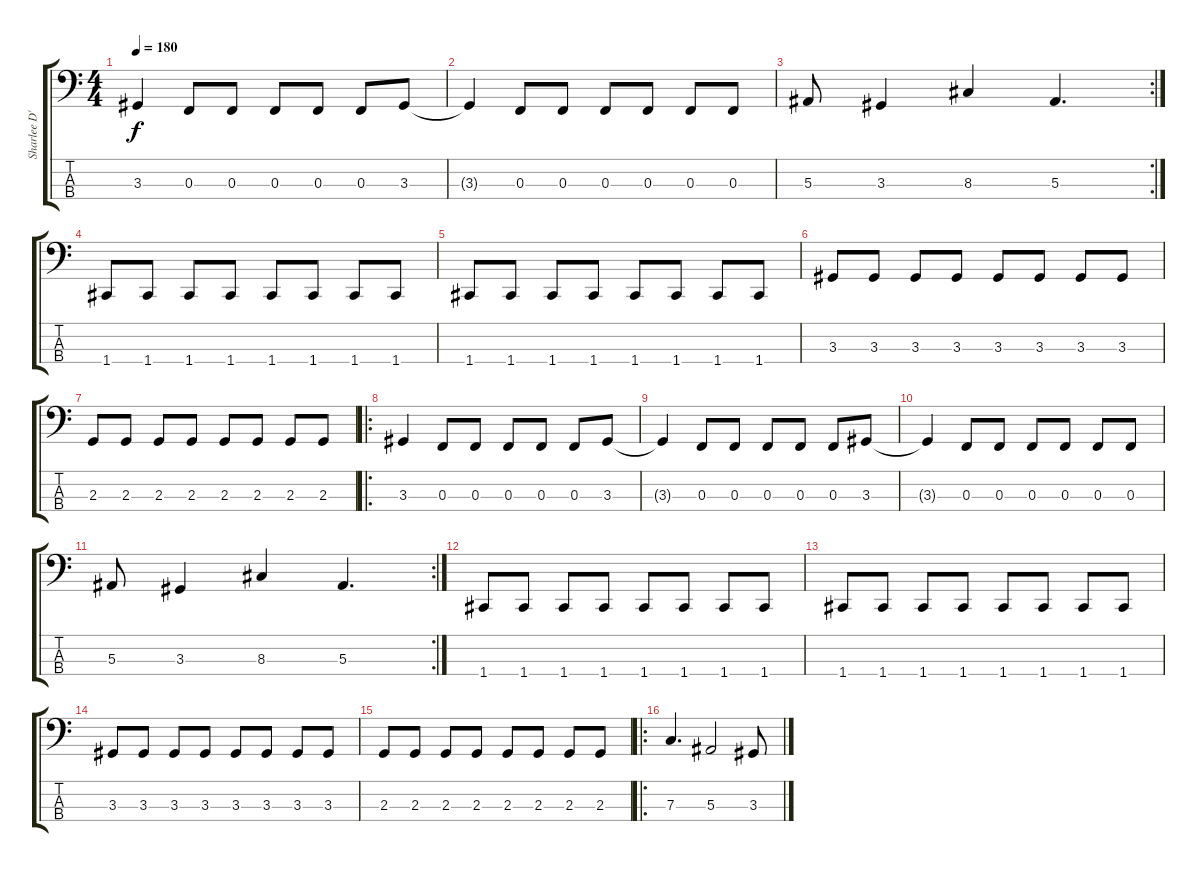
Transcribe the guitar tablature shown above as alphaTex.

\track ("Sharlee D'Angelo" "Sharlee D'") {instrument electricbasspick}
\staff {score tabs}
\tuning (Eb2 Bb1 F1 C1) {hide}
\ts (4 4)
\tempo 180
\clef f4
\ks c
3.3{t}.4{dy f} 0.3.8 0.3.8 0.3.8 0.3.8 0.3.8 3.3.8 |
3.3{t}.4 0.3.8 0.3.8 0.3.8 0.3.8 0.3.8 0.3.8 |
\rc 2
5.3.8 3.3.4 8.3.4 5.3.4{d} |
1.4.8 1.4.8 1.4.8 1.4.8 1.4.8 1.4.8 1.4.8 1.4.8 |
1.4.8 1.4.8 1.4.8 1.4.8 1.4.8 1.4.8 1.4.8 1.4.8 |
3.3.8 3.3.8 3.3.8 3.3.8 3.3.8 3.3.8 3.3.8 3.3.8 |
2.3.8 2.3.8 2.3.8 2.3.8 2.3.8 2.3.8 2.3.8 2.3.8 |
\ro
3.3.4 0.3.8 0.3.8 0.3.8 0.3.8 0.3.8 3.3.8 |
3.3{t}.4 0.3.8 0.3.8 0.3.8 0.3.8 0.3.8 3.3.8 |
3.3{t}.4 0.3.8 0.3.8 0.3.8 0.3.8 0.3.8 0.3.8 |
\rc 2
5.3.8 3.3.4 8.3.4 5.3.4{d} |
1.4.8 1.4.8 1.4.8 1.4.8 1.4.8 1.4.8 1.4.8 1.4.8 |
1.4.8 1.4.8 1.4.8 1.4.8 1.4.8 1.4.8 1.4.8 1.4.8 |
3.3.8 3.3.8 3.3.8 3.3.8 3.3.8 3.3.8 3.3.8 3.3.8 |
2.3.8 2.3.8 2.3.8 2.3.8 2.3.8 2.3.8 2.3.8 2.3.8 |
\ro
7.3.4{d} 5.3.2 3.3.8
